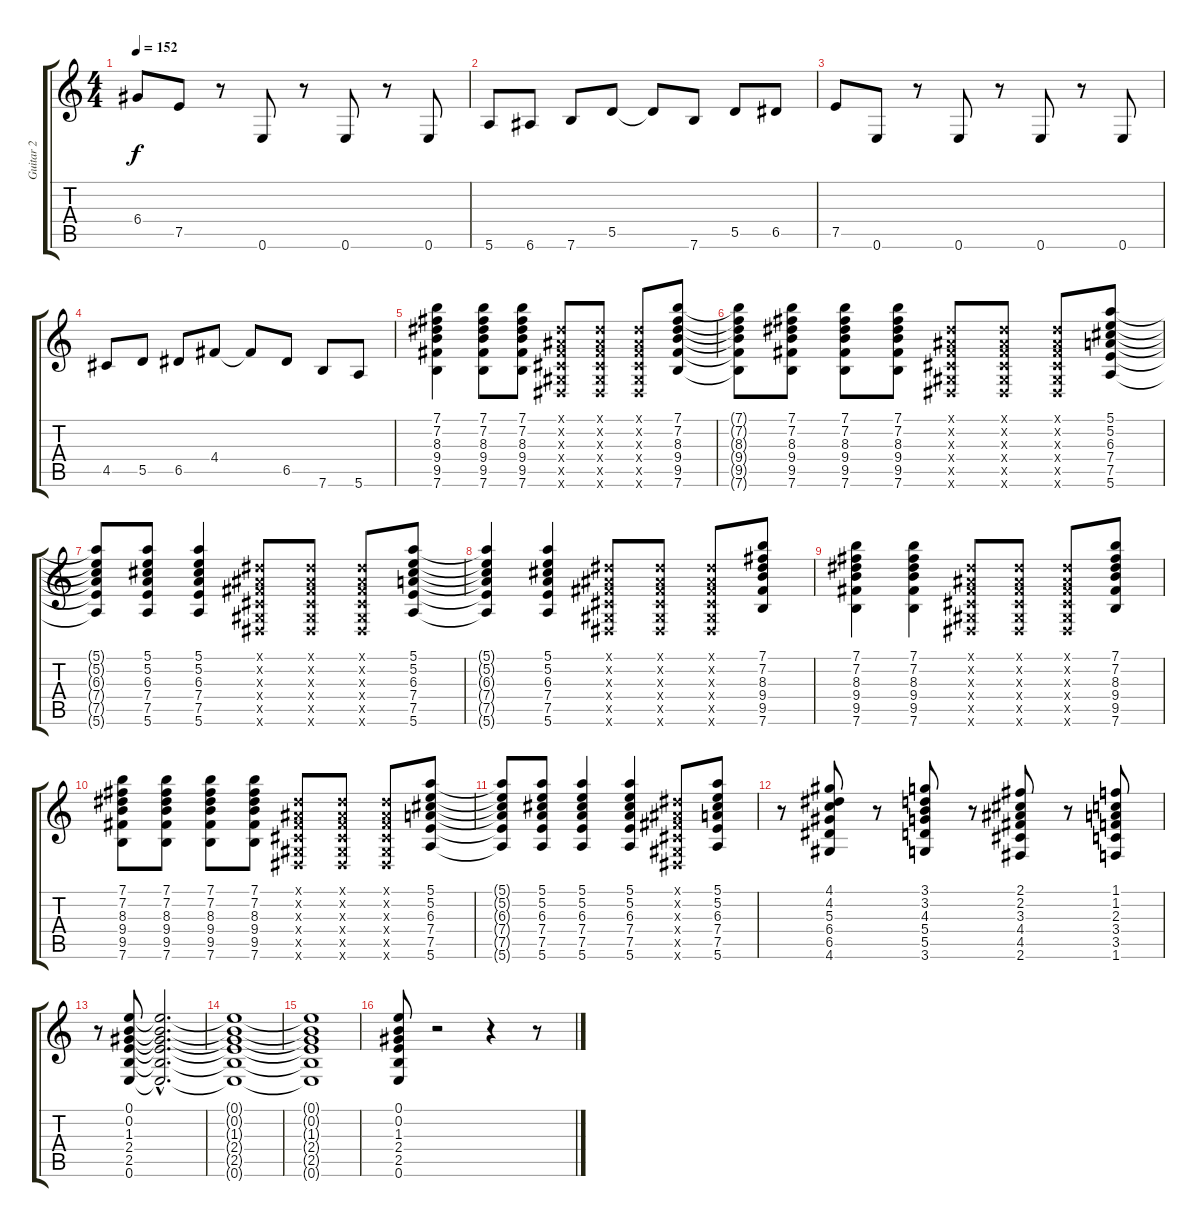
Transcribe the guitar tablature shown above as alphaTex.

\track ("Guitar 2" "Guitar 2") {instrument overdrivenguitar}
\staff {score tabs}
\tuning (E4 B3 G3 D3 A2 E2) {hide}
\ts (4 4)
\tempo 152
\clef g2
\ks c
6.4.8{dy f} 7.5.8 r.8 0.6.8 r.8 0.6.8 r.8 0.6.8 |
5.6.8 6.6.8 7.6.8 5.5.8 5.5{t}.8 7.6.8 5.5.8 6.5.8 |
7.5.8 0.6.8 r.8 0.6.8 r.8 0.6.8 r.8 0.6.8 |
4.5.8 5.5.8 6.5.8 4.4.8 4.4{t}.8 6.5.8 7.6.8 5.6.8 |
(7.1 7.2 8.3 9.4 9.5 7.6).4 (7.1 7.2 8.3 9.4 9.5 7.6).8 (7.1 7.2 8.3 9.4 9.5 7.6).8 (-1.1{x} -1.2{x} -1.3{x} -1.4{x} -1.5{x} -1.6{x}).8 (-1.1{x} -1.2{x} -1.3{x} -1.4{x} -1.5{x} -1.6{x}).8 (-1.1{x} -1.2{x} -1.3{x} -1.4{x} -1.5{x} -1.6{x}).8 (7.1 7.2 8.3 9.4 9.5 7.6).8 |
(7.1{t} 7.2{t} 8.3{t} 9.4{t} 9.5{t} 7.6{t}).8 (7.1 7.2 8.3 9.4 9.5 7.6).8 (7.1 7.2 8.3 9.4 9.5 7.6).8 (7.1 7.2 8.3 9.4 9.5 7.6).8 (-1.1{x} -1.2{x} -1.3{x} -1.4{x} -1.5{x} -1.6{x}).8 (-1.1{x} -1.2{x} -1.3{x} -1.4{x} -1.5{x} -1.6{x}).8 (-1.1{x} -1.2{x} -1.3{x} -1.4{x} -1.5{x} -1.6{x}).8 (5.1 5.2 6.3 7.4 7.5 5.6).8 |
(5.1{t} 5.2{t} 6.3{t} 7.4{t} 7.5{t} 5.6{t}).8 (5.1 5.2 6.3 7.4 7.5 5.6).8 (5.1 5.2 6.3 7.4 7.5 5.6).4 (-1.1{x} -1.2{x} -1.3{x} -1.4{x} -1.5{x} -1.6{x}).8 (-1.1{x} -1.2{x} -1.3{x} -1.4{x} -1.5{x} -1.6{x}).8 (-1.1{x} -1.2{x} -1.3{x} -1.4{x} -1.5{x} -1.6{x}).8 (5.1 5.2 6.3 7.4 7.5 5.6).8 |
(5.1{t} 5.2{t} 6.3{t} 7.4{t} 7.5{t} 5.6{t}).4 (5.1 5.2 6.3 7.4 7.5 5.6).4 (-1.1{x} -1.2{x} -1.3{x} -1.4{x} -1.5{x} -1.6{x}).8 (-1.1{x} -1.2{x} -1.3{x} -1.4{x} -1.5{x} -1.6{x}).8 (-1.1{x} -1.2{x} -1.3{x} -1.4{x} -1.5{x} -1.6{x}).8 (7.1 7.2 8.3 9.4 9.5 7.6).8 |
(7.1 7.2 8.3 9.4 9.5 7.6).4 (7.1 7.2 8.3 9.4 9.5 7.6).4 (-1.1{x} -1.2{x} -1.3{x} -1.4{x} -1.5{x} -1.6{x}).8 (-1.1{x} -1.2{x} -1.3{x} -1.4{x} -1.5{x} -1.6{x}).8 (-1.1{x} -1.2{x} -1.3{x} -1.4{x} -1.5{x} -1.6{x}).8 (7.1 7.2 8.3 9.4 9.5 7.6).8 |
(7.1 7.2 8.3 9.4 9.5 7.6).8 (7.1 7.2 8.3 9.4 9.5 7.6).8 (7.1 7.2 8.3 9.4 9.5 7.6).8 (7.1 7.2 8.3 9.4 9.5 7.6).8 (-1.1{x} -1.2{x} -1.3{x} -1.4{x} -1.5{x} -1.6{x}).8 (-1.1{x} -1.2{x} -1.3{x} -1.4{x} -1.5{x} -1.6{x}).8 (-1.1{x} -1.2{x} -1.3{x} -1.4{x} -1.5{x} -1.6{x}).8 (5.1 5.2 6.3 7.4 7.5 5.6).8 |
(5.1{t} 5.2{t} 6.3{t} 7.4{t} 7.5{t} 5.6{t}).8 (5.1 5.2 6.3 7.4 7.5 5.6).8 (5.1 5.2 6.3 7.4 7.5 5.6).4 (5.1 5.2 6.3 7.4 7.5 5.6).4 (-1.1{x} -1.2{x} -1.3{x} -1.4{x} -1.5{x} -1.6{x}).8 (5.1 5.2 6.3 7.4 7.5 5.6).8 |
r.8 (4.1 4.2 5.3 6.4 6.5 4.6).8 r.8 (3.1 3.2 4.3 5.4 5.5 3.6).8 r.8 (2.1 2.2 3.3 4.4 4.5 2.6).8 r.8 (1.1 1.2 2.3 3.4 3.5 1.6).8 |
r.8 (0.1 0.2 1.3 2.4 2.5 0.6).8 (0.1{hac t} 0.2{hac t} 1.3{hac t} 2.4{hac t} 2.5{hac t} 0.6{hac t}).2{d} |
(0.1{t} 0.2{t} 1.3{t} 2.4{t} 2.5{t} 0.6{t}).1 |
(0.1{t} 0.2{t} 1.3{t} 2.4{t} 2.5{t} 0.6{t}).1 |
(0.1 0.2 1.3 2.4 2.5 0.6).8 r.2 r.4 r.8
